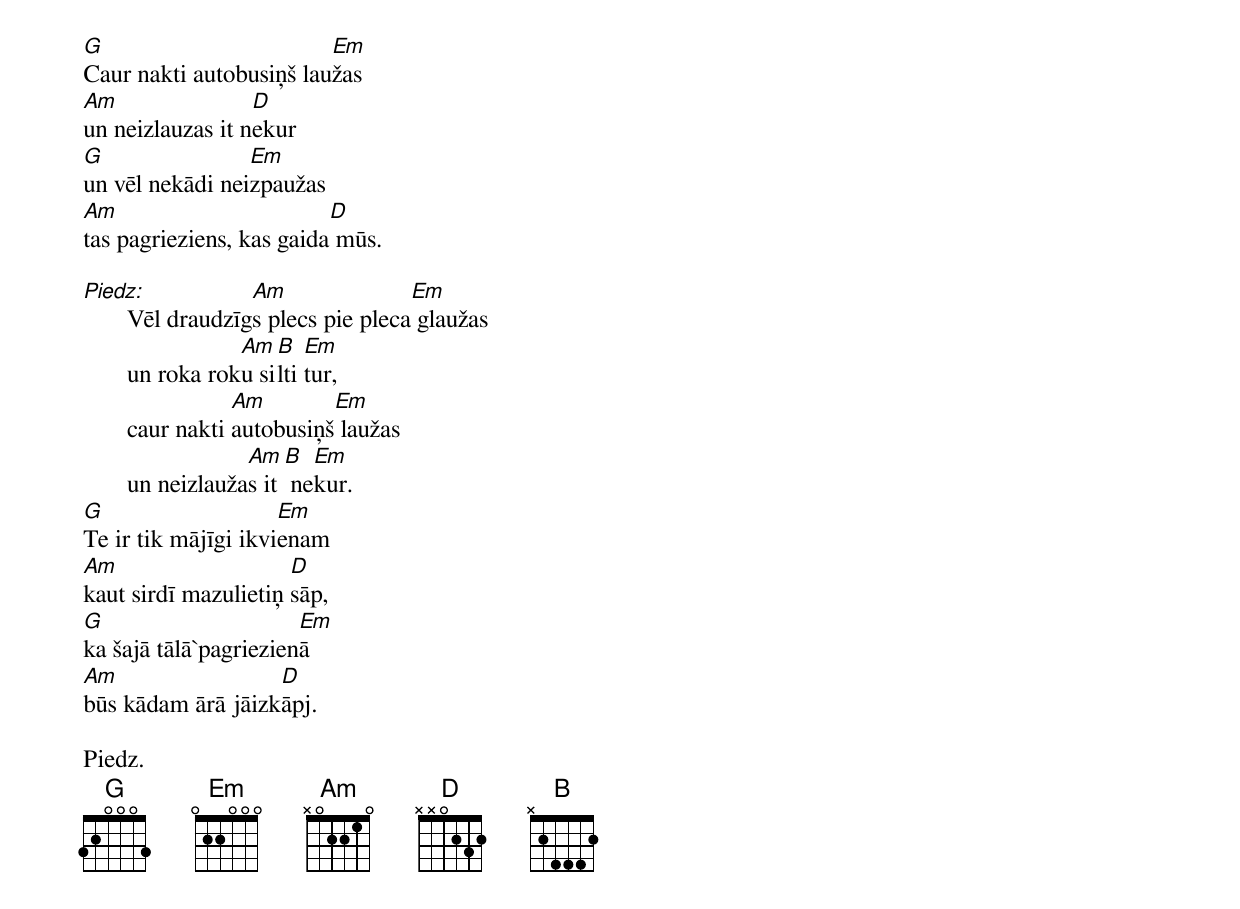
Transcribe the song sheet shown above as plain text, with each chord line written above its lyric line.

G                        Em
Caur nakti autobusiņš laužas
Am                D
un neizlauzas it nekur
G                Em
un vēl nekādi neizpaužas
Am                        D
tas pagrieziens, kas gaida mūs.

Piedz:             Am               Em
       Vēl draudzīgs plecs pie pleca glaužas
                  Am  B   Em
       un roka roku silti tur,
                  Am        Em
       caur nakti autobusiņš laužas
                   Am  B  Em
       un neizlaužas it nekur.
G                    Em
Te ir tik mājīgi ikvienam
Am                    D
kaut sirdī mazulietiņ sāp,
G                      Em
ka šajā tālā`pagriezienā
Am                 D
būs kādam ārā jāizkāpj.

Piedz.
